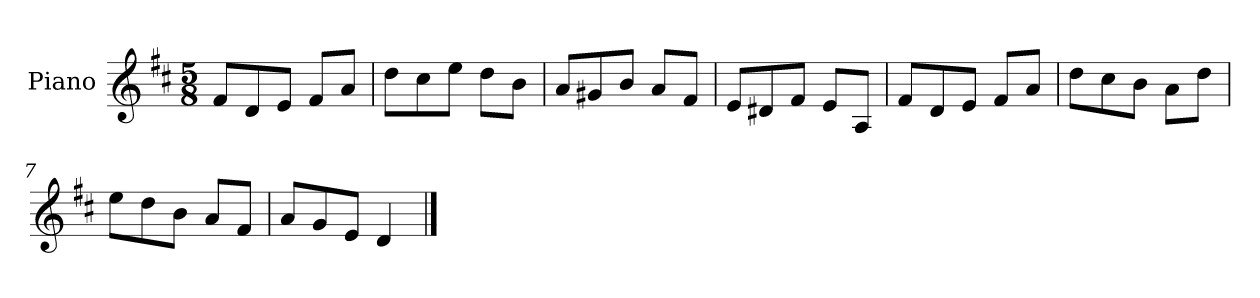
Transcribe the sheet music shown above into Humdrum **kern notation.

**kern
*part1
*staff1
*I"Piano
*I'Pno
*clefG2
*k[f#c#]
*D:
*M5/8
=1
8f#/L
8d/
8e/J
8f#/L
8a/J
=2
8dd\L
8cc#\
8ee\J
8dd\L
8b\J
=3
8a/L
8g#X/
8b/J
8a/L
8f#/J
=4
8e/L
8d#X/
8f#/J
8e/L
8A/J
=5
8f#/L
8d/
8e/J
8f#/L
8a/J
=6
8dd\L
8cc#\
8b\J
8a\L
8dd\J
=7
8ee\L
8dd\
8b\J
8a/L
8f#/J
=8
8a/L
8g/
8e/J
4d/
==
*-
